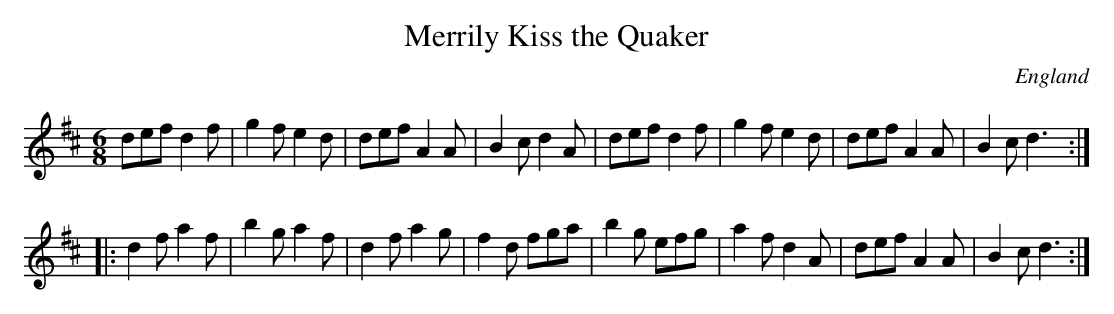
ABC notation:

X:1
T:Merrily Kiss the Quaker
M:6/8
O:England
K:D
def d2f | g2f e2d | def A2A | B2c d2A |\
def d2f | g2f e2d | def A2A | B2c d3  ::
d2f a2f | b2g a2f | d2f a2g | f2d fga |\
b2g efg | a2f d2A | def A2A | B2c d3  :|
